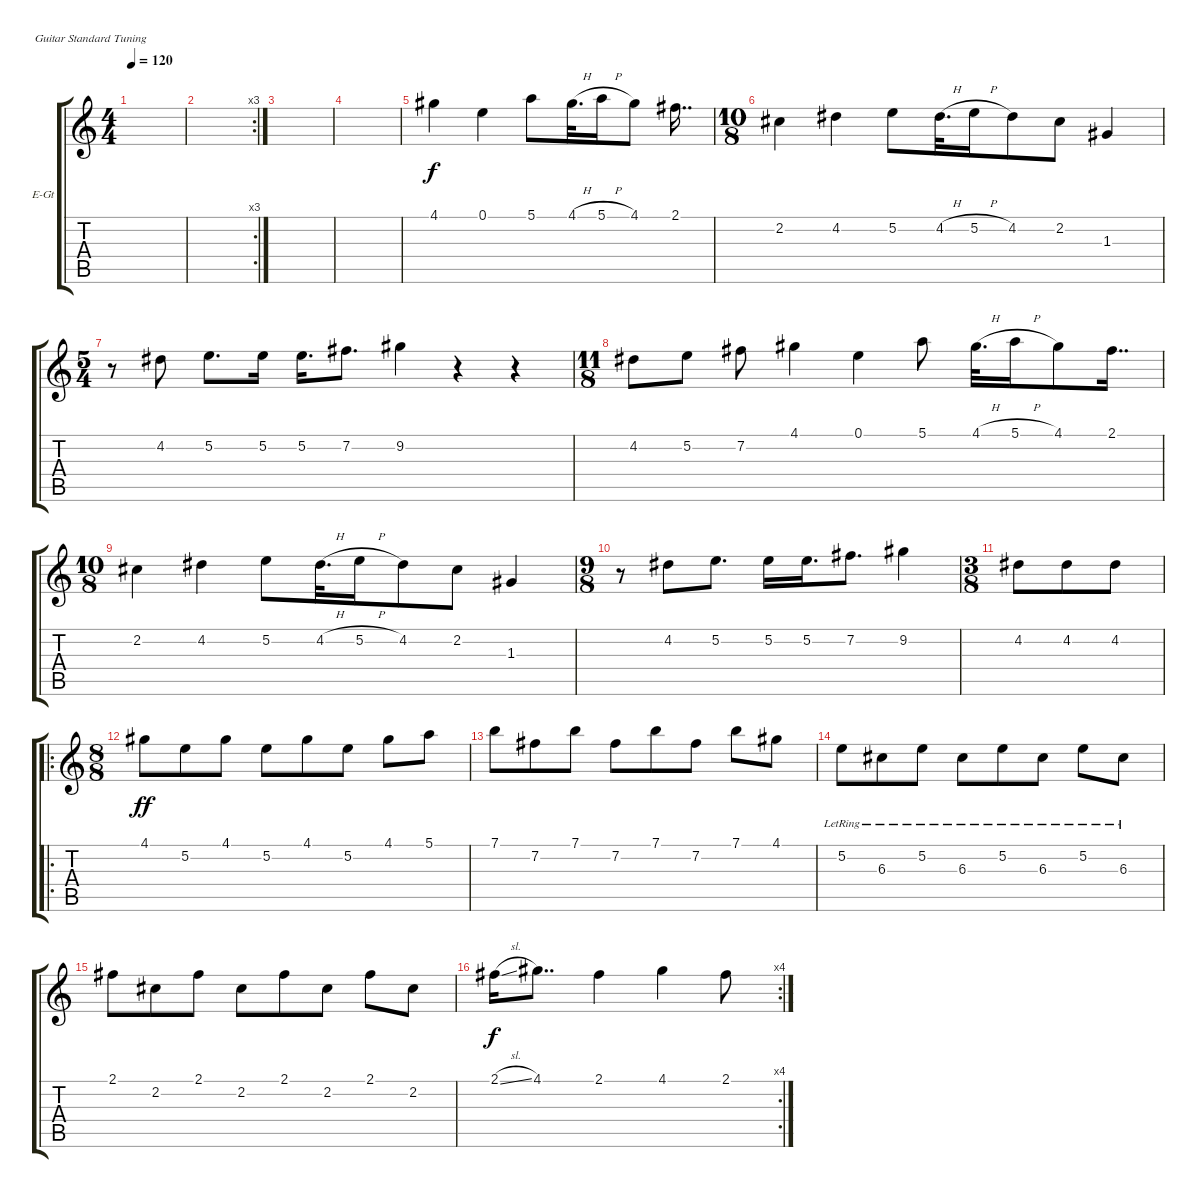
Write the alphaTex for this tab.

\defaultSystemsLayout 4
\bracketExtendMode groupsimilarinstruments
\firstSystemTrackNameOrientation horizontal
\otherSystemsTrackNameOrientation horizontal
\track ("Electric Guitar" "E-Gt") {instrument acousticguitarsteel}
\staff {score tabs}
\tuning (E4 B3 G3 D3 A2 E2)
\ts (4 4)
\tempo 120
\clef g2
\scale
0.473684
\ks c
|
\rc 3
\scale
0.275304 |
|
|
4.1.4 0.1.4 5.1.8 4.1{h}.32{d} 5.1{h}.16 4.1.8 2.1.16{dd} |
\ts (10 8)
2.2.4 4.2.4 5.2.8 4.2{h}.32{d} 5.2{h}.16 4.2.8 2.2.8 1.3.4 |
\ts (5 4)
r.8 4.2.8 5.2.8{d} 5.2.16 5.2.16{d} 7.2.8{d} 9.2.4 r.4 r.4 |
\ts (11 8)
4.2.8 5.2.8 7.2.8 4.1.4 0.1.4 5.1.8 4.1{h}.32{d} 5.1{h}.16 4.1.8 2.1.16{dd} |
\ts (10 8)
2.2.4 4.2.4 5.2.8 4.2{h}.32{d} 5.2{h}.16 4.2.8 2.2.8 1.3.4 |
\ts (9 8)
r.8 4.2.8 5.2.8{d} 5.2.16 5.2.16{d} 7.2.8{d} 9.2.4 |
\ts (3 8)
4.2.8 4.2.8 4.2.8 |
\ro
\ts (8 8)
4.1.8{dy ff} 5.2.8 4.1.8 5.2.8 4.1.8 5.2.8 4.1.8 5.1.8 |
7.1.8 7.2.8 7.1.8 7.2.8 7.1.8 7.2.8 7.1.8 4.1.8 |
5.2{lr}.8 6.3{lr}.8 5.2{lr}.8 6.3{lr}.8 5.2{lr}.8 6.3{lr}.8 5.2{lr}.8 6.3{lr}.8 |
2.1.8 2.2.8 2.1.8 2.2.8 2.1.8 2.2.8 2.1.8 2.2.8 |
\rc 4
2.1{sl}.16{dy f} 4.1.8{dd} 2.1.4 4.1.4 2.1.8
